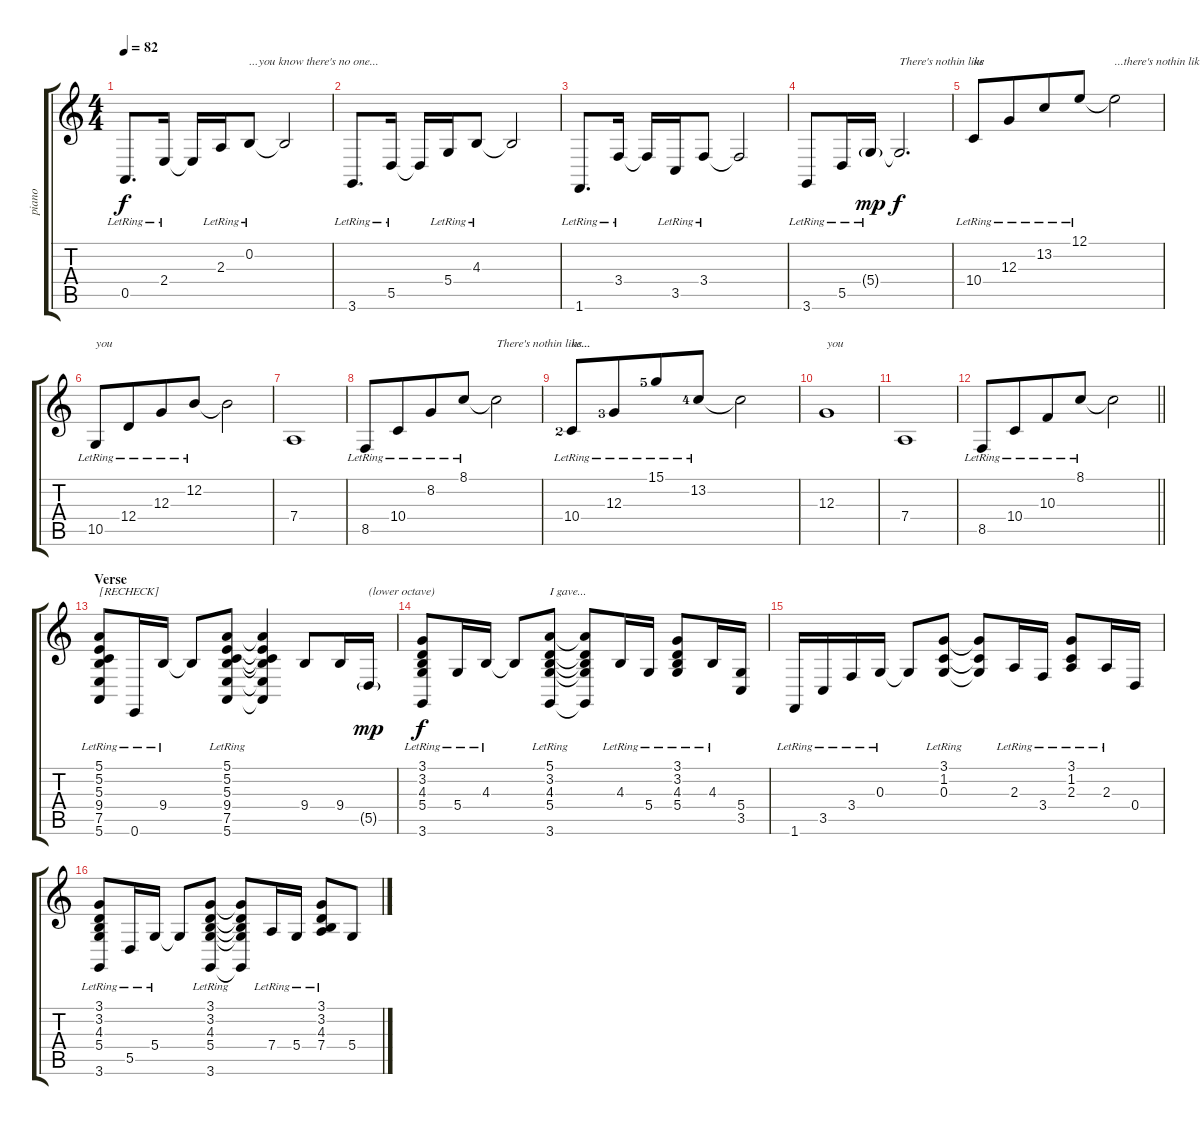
\track ("piano" "piano") {instrument acousticgrandpiano}
\staff {score tabs}
\tuning (E4 B3 G3 D3 A2 E2) {hide}
\ts (4 4)
\tempo 82
\clef g2
\ks c
0.5{lr}.8{d dy f} 2.4{lr}.16 2.4{t}.16 2.3{lr}.16 0.2{lr}.8{txt "...you know there's no one..."} 0.2{t}.2 |
3.6{lr}.8{d} 5.5{lr}.16 5.5{t}.16 5.4{lr}.16 4.3{lr}.8 4.3{t}.2 |
1.6{lr}.8{d} 3.4{lr}.16 3.4{t}.16 3.5{lr}.16 3.4{lr}.8 3.4{t}.2 |
3.6{lr}.8 5.5{lr}.16 5.4{g lr}.16{dy mp} 5.4{t}.2{d txt "There's nothin like" dy f} |
10.4{lr}.8{txt "us"} 12.3{lr}.8{beam merge} 13.2{lr}.8 12.1{lr}.8 12.1{t}.2{txt "...there's nothin like"} |
10.5{lr}.8{txt "you"} 12.4{lr}.8{beam merge} 12.3{lr}.8 12.2{lr}.8 12.2{t}.2 |
7.4.1 |
8.5{lr}.8 10.4{lr}.8{beam merge} 8.2{lr}.8 8.1{lr}.8 8.1{t}.2{txt "There's nothin like..."} |
10.4{lr lf 2}.8{txt "us..."} 12.3{lr lf 3}.8{beam merge} 15.1{lr lf 5}.8 13.2{lr lf 4}.8 13.2{t}.2 |
12.3.1{txt "you"} |
7.4.1 |
\barLineRight lightlight
8.5{lr}.8 10.4{lr}.8{beam merge} 10.3{lr}.8 8.1{lr}.8 8.1{t}.2 |
\section ("" "Verse")
(5.1{lr} 5.2{lr} 5.3{lr} 9.4{lr} 7.5{lr} 5.6{lr}).8{txt "[RECHECK]"} 0.6{lr}.16 9.4{lr}.16 9.4{t}.8 (5.1{lr} 5.2{lr} 5.3{lr} 9.4{lr} 7.5{lr} 5.6{lr}).8 (5.1{t} 5.2{t} 5.3{t} 9.4{t} 7.5{t} 5.6{t}).4 9.4.8 9.4.16 5.5{g}.16{txt "(lower octave)" dy mp} |
(3.1{lr} 3.2{lr} 4.3{lr} 5.4{lr} 3.6{lr}).8{dy f} 5.4{lr}.16 4.3{lr}.16 4.3{t}.8 (5.1{lr} 3.2{lr} 4.3{lr} 5.4{lr} 3.6{lr}).8{txt "I gave..."} (5.1{t} 3.2{t} 4.3{t} 5.4{t} 3.6{t}).8 4.3{lr}.16 5.4{lr}.16 (3.1{lr} 3.2{lr} 4.3{lr} 5.4{lr}).8 4.3{lr}.16 (5.4 3.5).16 |
1.6{lr}.16 3.5{lr}.16 3.4{lr}.16 0.3{lr}.16 0.3{t}.8 (3.1{lr} 1.2{lr} 0.3{lr}).8 (3.1{t} 1.2{t} 0.3{t}).8 2.3{lr}.16 3.4{lr}.16 (3.1{lr} 1.2{lr} 2.3{lr}).8 2.3{lr}.16 0.4.16 |
(3.1{lr} 3.2{lr} 4.3{lr} 5.4{lr} 3.6{lr}).8 5.5{lr}.16 5.4{lr}.16 5.4{t}.8 (3.1{lr} 3.2{lr} 4.3{lr} 5.4{lr} 3.6{lr}).8 (3.1{t} 3.2{t} 4.3{t} 5.4{t} 3.6{t}).8 7.4{lr}.16 5.4{lr}.16 (3.1{lr} 3.2{lr} 4.3{lr} 7.4{lr}).8 5.4.8
